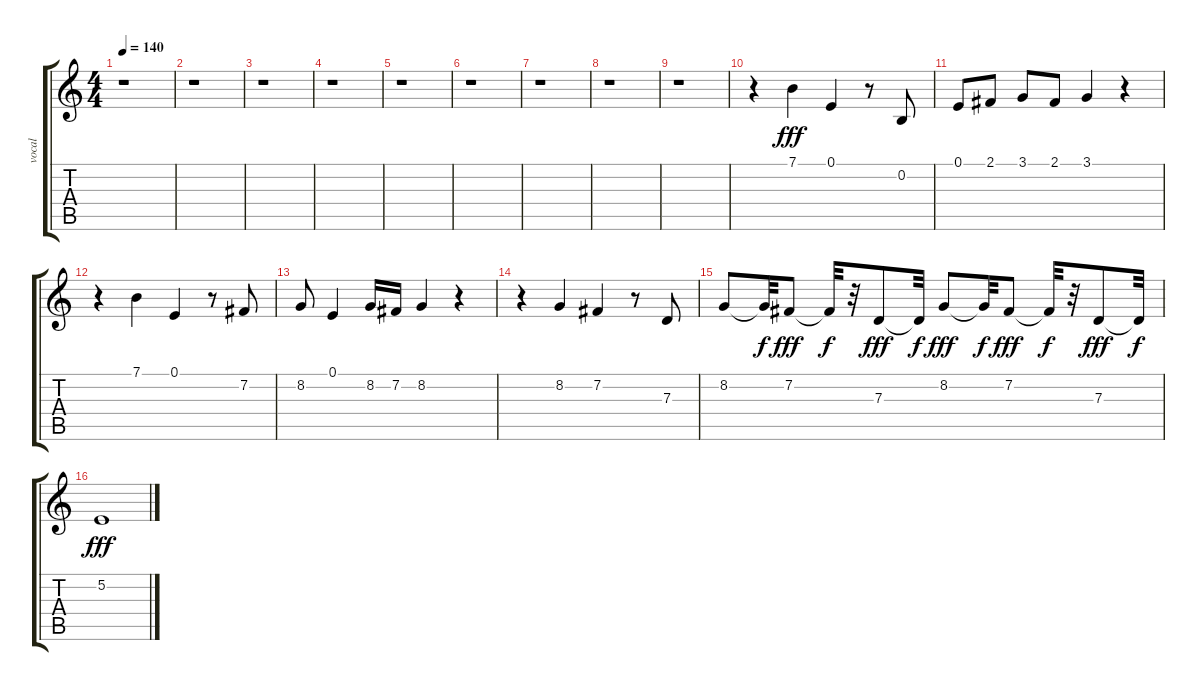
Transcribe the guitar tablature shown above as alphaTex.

\track ("vocal" "vocal") {instrument viola}
\staff {score tabs}
\tuning (E4 B3 G3 D3 A2 E2) {hide}
\ts (4 4)
\tempo 140
\clef g2
\ks c
r.1{dy fff} |
r.1 |
r.1 |
r.1 |
r.1 |
r.1 |
r.1 |
r.1 |
r.1 |
r.4 7.1.4 0.1.4 r.8 0.2.8 |
0.1.8 2.1.8 3.1.8 2.1.8 3.1.4 r.4 |
r.4 7.1.4 0.1.4 r.8 7.2.8 |
8.2.8 0.1.4 8.2.16 7.2.16 8.2.4 r.4 |
r.4 8.2.4 7.2.4 r.8 7.3.8 |
8.2.8 8.2{t}.32{dy f} 7.2.8{dy fff} 7.2{t}.32{dy f} r.32 7.3.8{dy fff} 7.3{t}.32{dy f} 8.2.8{dy fff} 8.2{t}.32{dy f} 7.2.8{dy fff} 7.2{t}.32{dy f} r.32 7.3.8{dy fff} 7.3{t}.32{dy f} |
5.2.1{dy fff}
